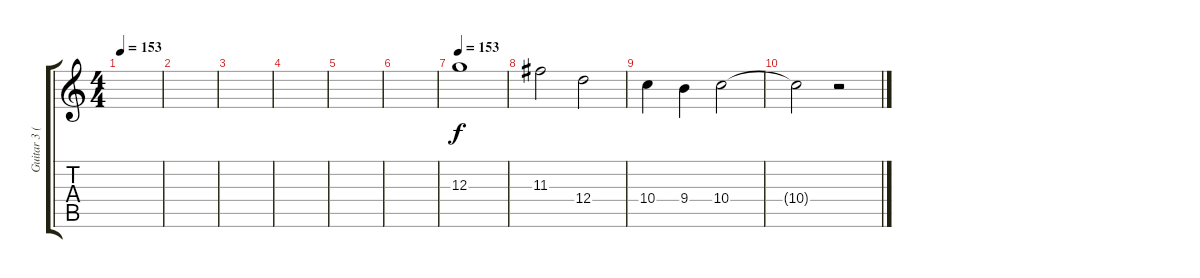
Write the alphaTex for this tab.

\track ("Guitar 3 (Solo Fill)" "Guitar 3 (") {instrument overdrivenguitar}
\staff {score tabs}
\tuning (E4 B3 G3 D3 A2 E2) {hide}
\ts (4 4)
\tempo 153
\clef g2
\ks c
|
|
|
|
|
|
\tempo 153
12.3.1 |
11.3.2 12.4.2 |
10.4.4 9.4.4 10.4.2 |
10.4{t}.2 r.2
